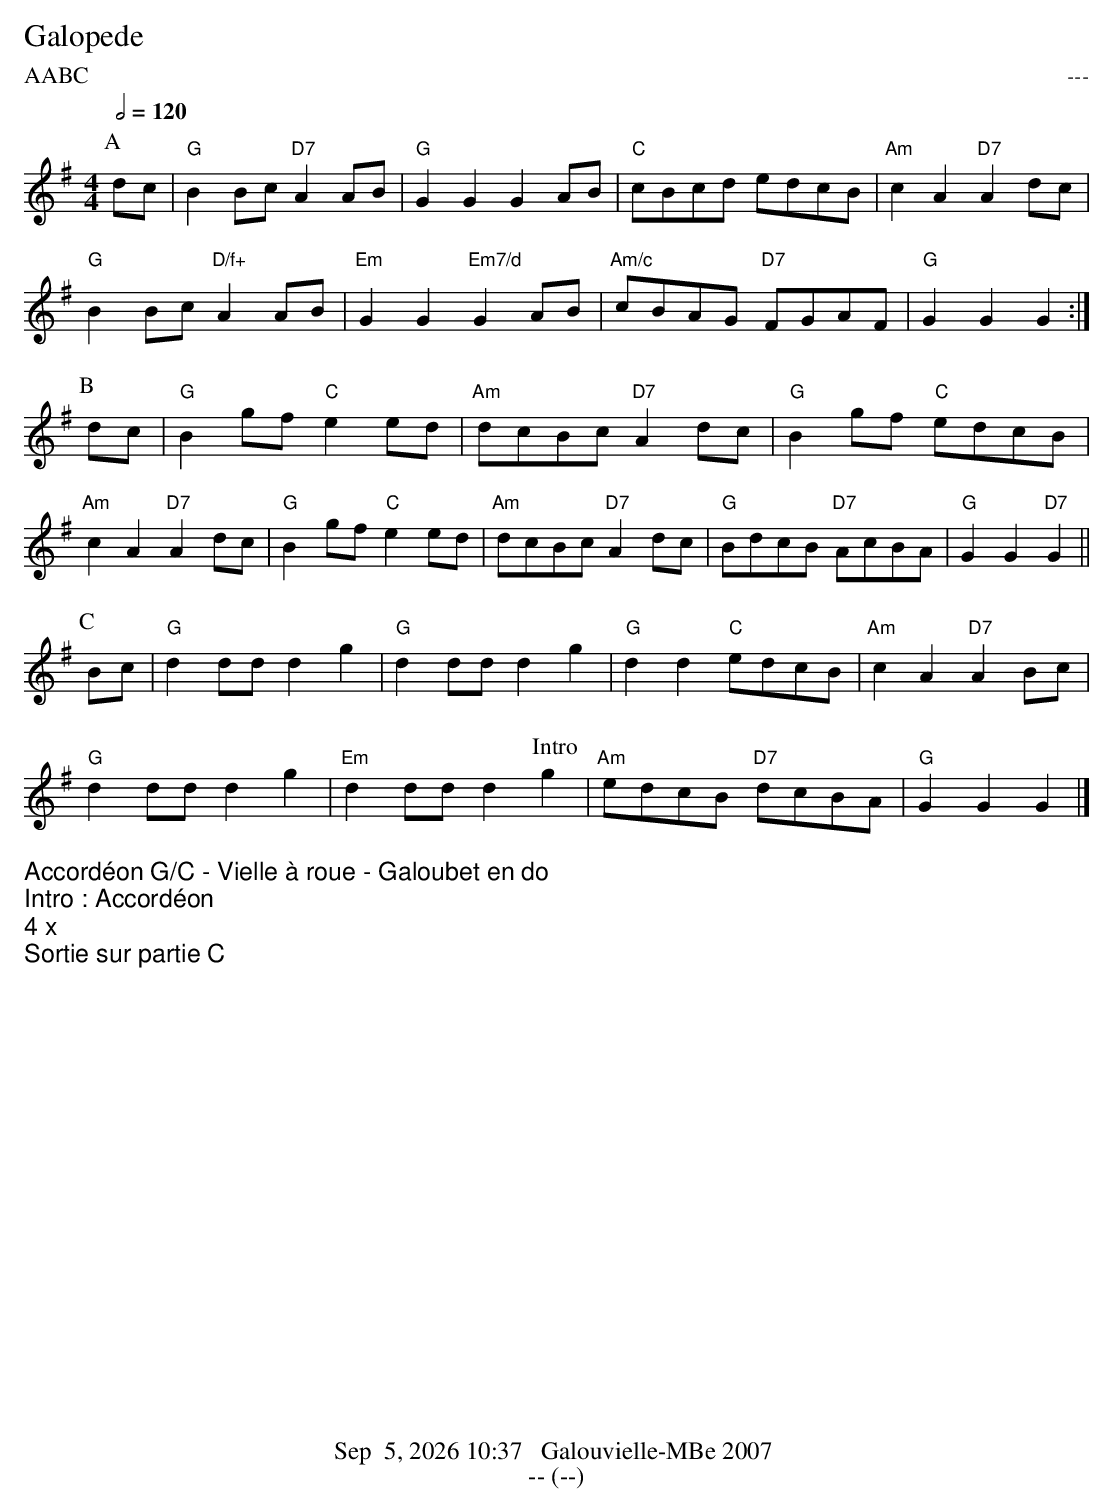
X:1
T:Galopede
P:AABC
M:4/4
L:1/4
Q:1/2=120
K:G
P:A
d/2c/2|"G"BB/2c/2 "D7"AA/2B/2|"G"GG GA/2B/2|"C"c/2B/2c/2d/2 e/2d/2c/2B/2|\
"Am"cA "D7"Ad/2c/2|
"G"BB/2c/2 "D/f+"AA/2B/2|"Em"GG "Em7/d"GA/2B/2|\
"Am/c"c/2B/2A/2G/2 "D7"F/2G/2A/2F/2|"G"GG G:|
P:B
d/2c/2|"G"Bg/2f/2 "C"ee/2d/2|"Am"d/2c/2B/2c/2 "D7"Ad/2c/2|\
"G"Bg/2f/2 "C"e/2d/2c/2B/2|
"Am"cA "D7"Ad/2c/2|"G"Bg/2f/2 "C"ee/2d/2|"Am"d/2c/2B/2c/2 "D7"Ad/2c/2|\
"G"B/2d/2c/2B/2 "D7"A/2c/2B/2A/2| "G"GG "D7"G ||
P:C
B/2c/2|"G"dd/2d/2 dg|"G"dd/2d/2 dg|"G"dd "C"e/2d/2c/2B/2|\
"Am"cA "D7"AB/2c/2|
"G"dd/2d/2 dg|"Em"dd/2d/2 d[P:Intro]g|"Am"e/2d/2c/2B/2 "D7"d/2c/2B/2A/2|"G"GG G|]
%%begintext
Accordéon G/C - Vielle à roue - Galoubet en do
Intro : Accordéon
4 x
Sortie sur partie C
